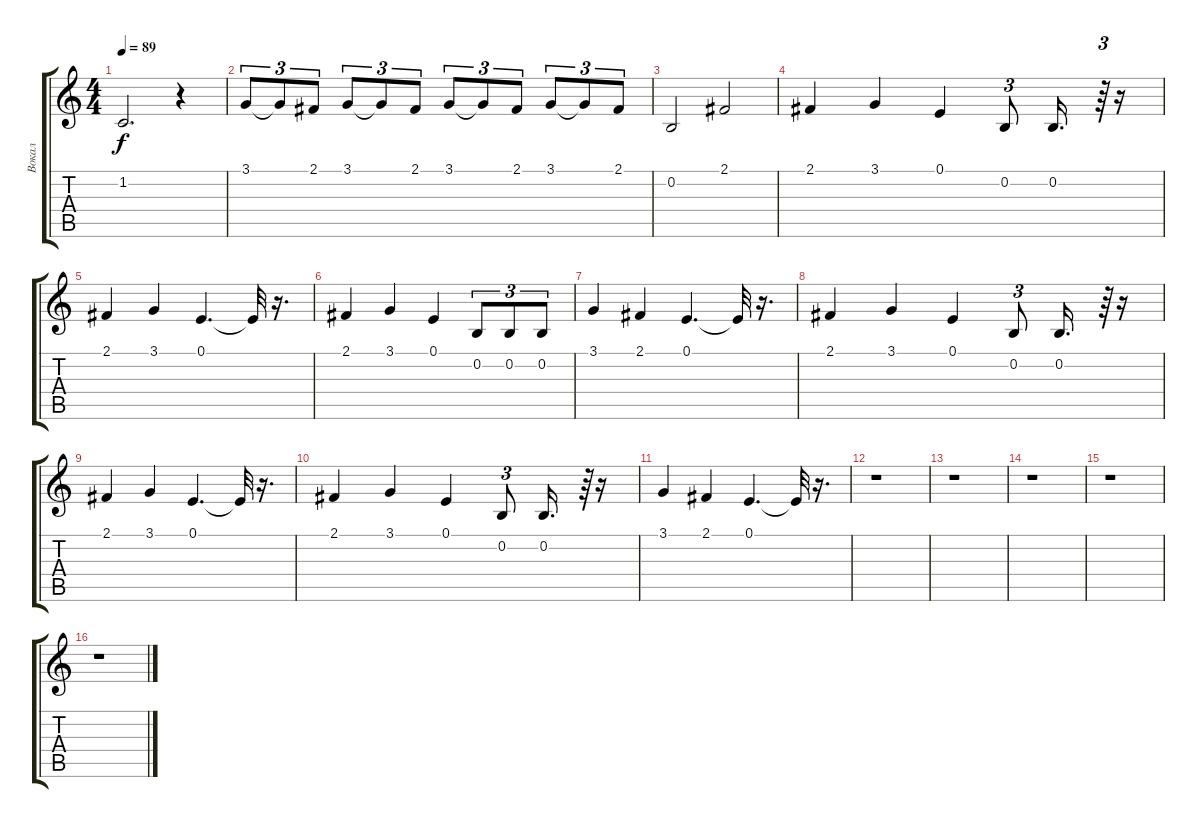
\track ("Вокал" "Вокал") {instrument pad1newage}
\staff {score tabs}
\tuning (E4 B3 G3 D3 A2 E2) {hide}
\ts (4 4)
\tempo 89
\clef g2
\ks c
1.2.2{d dy f} r.4 |
3.1.8{tu (3 2)} 3.1{t}.8{tu (3 2)} 2.1.8{tu (3 2)} 3.1.8{tu (3 2)} 3.1{t}.8{tu (3 2)} 2.1.8{tu (3 2)} 3.1.8{tu (3 2)} 3.1{t}.8{tu (3 2)} 2.1.8{tu (3 2)} 3.1.8{tu (3 2)} 3.1{t}.8{tu (3 2)} 2.1.8{tu (3 2)} |
0.2.2 2.1.2 |
2.1.4 3.1.4 0.1.4 0.2.8{tu (3 2)} 0.2.16{d} r.64{tu (3 2)} r.16 |
2.1.4 3.1.4 0.1.4{d} 0.1{t}.32 r.16{d} |
2.1.4 3.1.4 0.1.4 0.2.8{tu (3 2)} 0.2.8{tu (3 2)} 0.2.8{tu (3 2)} |
3.1.4 2.1.4 0.1.4{d} 0.1{t}.32 r.16{d} |
2.1.4 3.1.4 0.1.4 0.2.8{tu (3 2)} 0.2.16{d} r.64{tu (3 2)} r.16 |
2.1.4 3.1.4 0.1.4{d} 0.1{t}.32 r.16{d} |
2.1.4 3.1.4 0.1.4 0.2.8{tu (3 2)} 0.2.16{d} r.64{tu (3 2)} r.16 |
3.1.4 2.1.4 0.1.4{d} 0.1{t}.32 r.16{d} |
r.1 |
r.1 |
r.1 |
r.1 |
r.1
